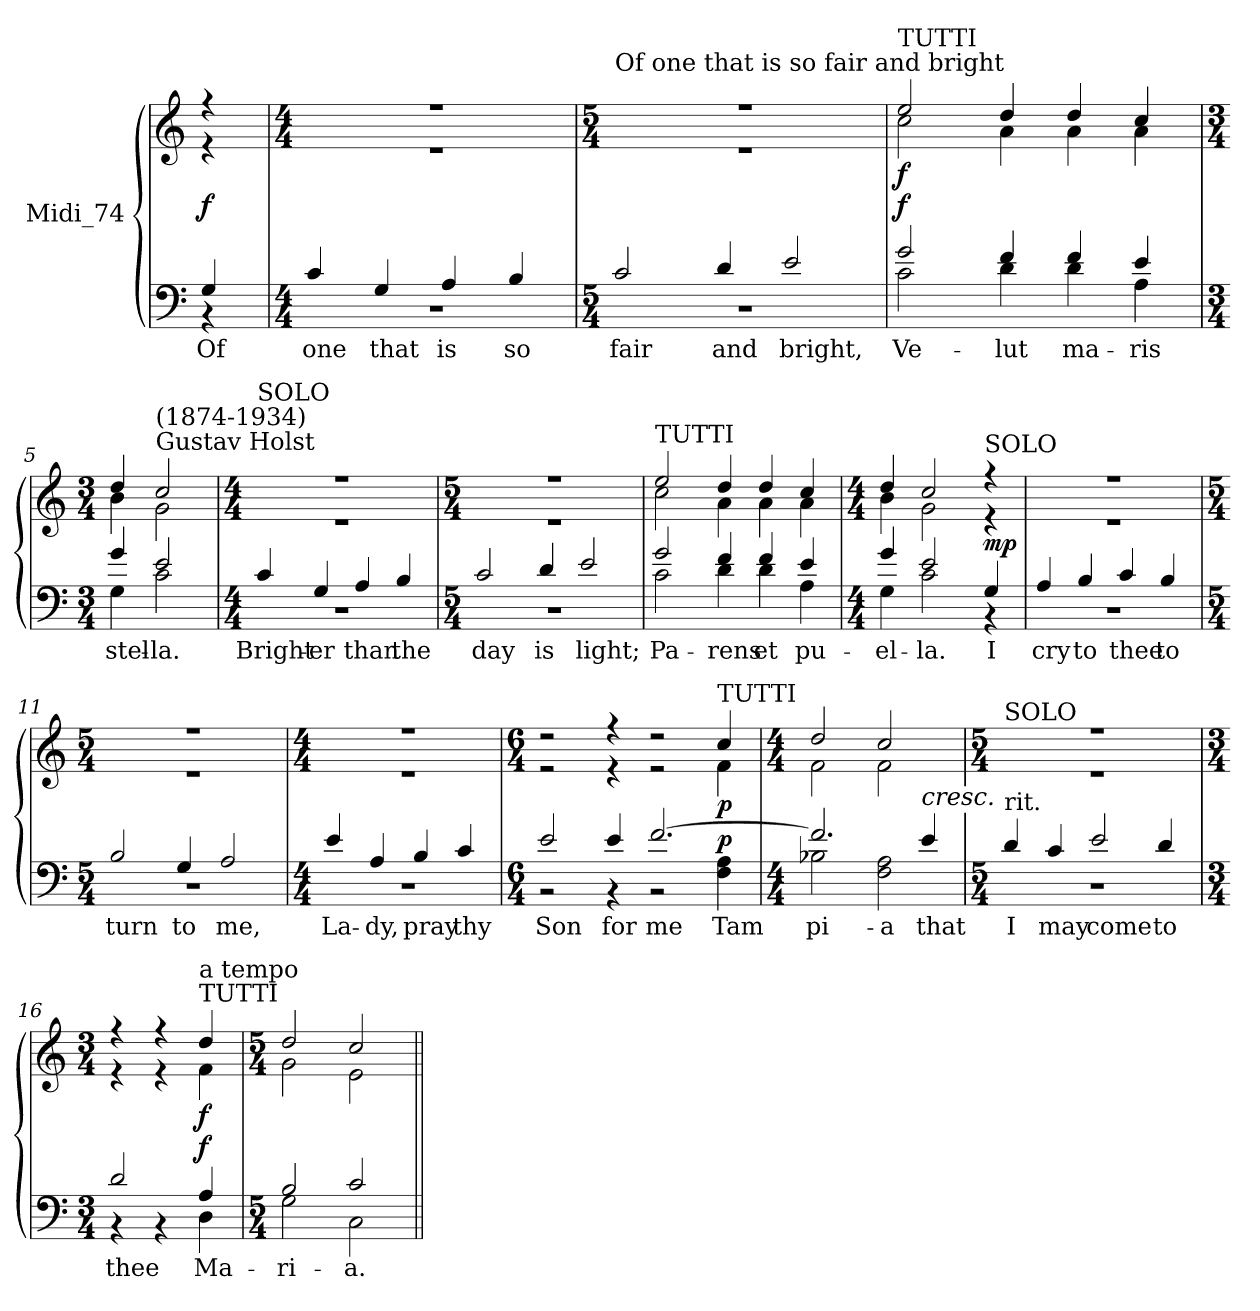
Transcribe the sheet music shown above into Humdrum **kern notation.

**kern	**text	**dynam	**kern	**dynam
*part2	*part2	*part2	*part1	*part1
*staff2	*staff2	*staff2	*staff1	*staff1
*I"Midi_74	*	*	*I"Midi_74	*
*clefF4	*	*	*clefG2	*
*k[]	*	*	*k[]	*
*MM120	*	*	*MM120	*
=1	=1	=1	=1	=1
!	!	!	!LO:TX:a:t=Vivace	!
!	!	!	!LO:TX:a:t=SOLO	!
!	!	!	!LO:TX:a:t=Words from	!
!	!	!	!LO:TX:a:t="A Mediaeval Anthology"	!
!	!LO:LY:b	!LO:DY:b	!	!
*^	*	*	*^	*
4G/	4r	Of	f	4r	4r	.
=2	=2	=2	=2	=2	=2	=2
*M4/4	*	*	*	*M4/4	*	*
!	!	!LO:LY:b	!	!	!	!
4c/	1r	one	.	1r	1r	.
!	!	!LO:LY:b	!	!	!	!
4G/	.	that	.	.	.	.
!	!	!LO:LY:b	!	!	!	!
4A/	.	is	.	.	.	.
!	!	!LO:LY:b	!	!	!	!
4B/	.	so	.	.	.	.
=3	=3	=3	=3	=3	=3	=3
*M5/4	*	*	*	*M5/4	*	*
!	!	!	!	!LO:TX:a:t=Of one that is so fair and bright	!	!
!	!	!LO:LY:b	!	!	!	!
2c/	4%5r	fair	.	4%5r	4%5r	.
!	!	!LO:LY:b	!	!	!	!
4d/	.	and	.	.	.	.
!	!	!LO:LY:b	!	!	!	!
2e/	.	bright,	.	.	.	.
=4	=4	=4	=4	=4	=4	=4
!	!	!	!	!LO:TX:a:t=TUTTI	!	!
!	!	!LO:LY:b	!LO:DY:b	!	!	!LO:DY:b
2g/	2c\	Ve-	f	2ee/	2cc\	f
!	!	!LO:LY:b	!	!	!	!
4f/	4d\	-lut	.	4dd/	4a\	.
!	!	!LO:LY:b	!	!	!	!
4f/	4d\	ma-	.	4dd/	4a\	.
!	!	!LO:LY:b	!	!	!	!
4e/	4A\	-ris	.	4cc/	4a\	.
=5	=5	=5	=5	=5	=5	=5
*M3/4	*	*	*	*M3/4	*	*
!	!	!LO:LY:b	!	!	!	!
4g/	4G\	stel-	.	4dd/	4b\	.
!	!	!	!	!LO:TX:a:t=Gustav Holst	!	!
!	!	!	!	!LO:TX:a:t=(1874-1934)	!	!
!	!	!LO:LY:b	!	!	!	!
2e/	2c\	-la.	.	2cc/	2g\	.
!!LO:LB:g=z	!!
=6	=6	=6	=6	=6	=6	=6
*M4/4	*	*	*	*M4/4	*	*
!	!	!	!	!LO:TX:a:t=SOLO	!	!
!	!	!LO:LY:b	!	!	!	!
4c/	1r	Bright-	.	1r	1r	.
!	!	!LO:LY:b	!	!	!	!
4G/	.	-er	.	.	.	.
!	!	!LO:LY:b	!	!	!	!
4A/	.	than	.	.	.	.
!	!	!LO:LY:b	!	!	!	!
4B/	.	the	.	.	.	.
=7	=7	=7	=7	=7	=7	=7
*M5/4	*	*	*	*M5/4	*	*
!	!	!LO:LY:b	!	!	!	!
2c/	4%5r	day	.	4%5r	4%5r	.
!	!	!LO:LY:b	!	!	!	!
4d/	.	is	.	.	.	.
!	!	!LO:LY:b	!	!	!	!
2e/	.	light;	.	.	.	.
=8	=8	=8	=8	=8	=8	=8
!	!	!	!	!LO:TX:a:t=TUTTI	!	!
!	!	!LO:LY:b	!	!	!	!
2g/	2c\	Pa-	.	2ee/	2cc\	.
!	!	!LO:LY:b	!	!	!	!
4f/	4d\	-rens	.	4dd/	4a\	.
!	!	!LO:LY:b	!	!	!	!
4f/	4d\	et	.	4dd/	4a\	.
!	!	!LO:LY:b	!	!	!	!
4e/	4A\	pu-	.	4cc/	4a\	.
=9	=9	=9	=9	=9	=9	=9
*M4/4	*	*	*	*M4/4	*	*
!	!	!LO:LY:b	!	!	!	!
4g/	4G\	el-	.	4dd/	4b\	.
!	!	!LO:LY:b	!	!	!	!
2e/	2c\	-la.	.	2cc/	2g\	.
!	!	!	!	!LO:TX:a:t=SOLO	!	!
!	!	!LO:LY:b	!LO:DY:b	!	!	!
4G/	4r	-I	mp	4r	4r	.
=10	=10	=10	=10	=10	=10	=10
!	!	!LO:LY:b	!	!	!	!
4A/	1r	cry	.	1r	1r	.
!	!	!LO:LY:b	!	!	!	!
4B/	.	to	.	.	.	.
!	!	!LO:LY:b	!	!	!	!
4c/	.	thee	.	.	.	.
!	!	!LO:LY:b	!	!	!	!
4B/	.	to	.	.	.	.
!!LO:LB:g=z	!!
=11	=11	=11	=11	=11	=11	=11
*M5/4	*	*	*	*M5/4	*	*
!	!	!LO:LY:b	!	!	!	!
2B/	4%5r	turn	.	4%5r	4%5r	.
!	!	!LO:LY:b	!	!	!	!
4G/	.	to	.	.	.	.
!	!	!LO:LY:b	!	!	!	!
2A/	.	me,	.	.	.	.
=12	=12	=12	=12	=12	=12	=12
*M4/4	*	*	*	*M4/4	*	*
!	!	!LO:LY:b	!	!	!	!
4e/	1r	La-	.	1r	1r	.
!	!	!LO:LY:b	!	!	!	!
4A/	.	-dy,	.	.	.	.
!	!	!LO:LY:b	!	!	!	!
4B/	.	pray	.	.	.	.
!	!	!LO:LY:b	!	!	!	!
4c/	.	thy	.	.	.	.
=13	=13	=13	=13	=13	=13	=13
*M6/4	*	*	*	*M6/4	*	*
!	!	!LO:LY:b	!	!	!	!
2e/	2r	Son	.	2r	2r	.
!	!	!LO:LY:b	!	!	!	!
4e/	4r	for	.	4r	4r	.
!	!	!LO:LY:b	!	!	!	!
[2.f/	2r	me	.	2r	2r	.
!	!	!	!	!LO:TX:a:t=TUTTI	!	!
!	!	!LO:LY:b	!LO:DY:b	!	!	!LO:DY:b
.	4F\ 4A\	Tam	p	4cc/	4f\	p
!!LO:LB:g=z	!!
=14	=14	=14	=14	=14	=14	=14
*M4/4	*	*	*	*M4/4	*	*
!	!	!LO:LY:b	!	!	!	!
2.f/]	2B-X\	pi-	.	2dd/	2f\	.
!	!	!LO:LY:b	!	!	!	!
.	2F\ 2A\	-a	.	2cc/	2f\	.
!LO:TX:a:i:t=cresc.	!	!	!	!	!	!
!	!	!LO:LY:b	!	!	!	!
4e/	.	that	.	.	.	.
=15	=15	=15	=15	=15	=15	=15
*M5/4	*	*	*	*M5/4	*	*
!	!	!	!	!LO:TX:a:t=SOLO	!	!
!LO:TX:a:t=rit.	!	!	!	!	!	!
!	!	!LO:LY:b	!	!	!	!
4d/	4%5r	I	.	4%5r	4%5r	.
!	!	!LO:LY:b	!	!	!	!
4c/	.	may	.	.	.	.
!	!	!LO:LY:b	!	!	!	!
2e/	.	come	.	.	.	.
!	!	!LO:LY:b	!	!	!	!
4d/	.	to	.	.	.	.
=16	=16	=16	=16	=16	=16	=16
*M3/4	*	*	*	*M3/4	*	*
!	!	!LO:LY:b	!	!	!	!
2d/	4r	thee	.	4r	4r	.
.	4r	.	.	4r	4r	.
!	!	!	!	!LO:TX:a:t=TUTTI	!	!
!	!	!	!	!LO:TX:a:t=a tempo	!	!
!	!	!LO:LY:b	!LO:DY:b	!	!	!LO:DY:b
4A/	4D\	Ma-	f	4dd/	4f\	f
=17	=17	=17	=17	=17	=17	=17
*M5/4	*	*	*	*M5/4	*	*
!	!	!LO:LY:b	!	!	!	!
2B/	2G\	-ri-	.	2dd/	2g\	.
!	!	!LO:LY:b	!	!	!	!
2c/	2C\	-a.	.	2cc/	2e\	.
*v	*v	*	*	*	*	*
*	*	*	*v	*v	*
=||	=||	=||	=||	=||
*-	*-	*-	*-	*-
